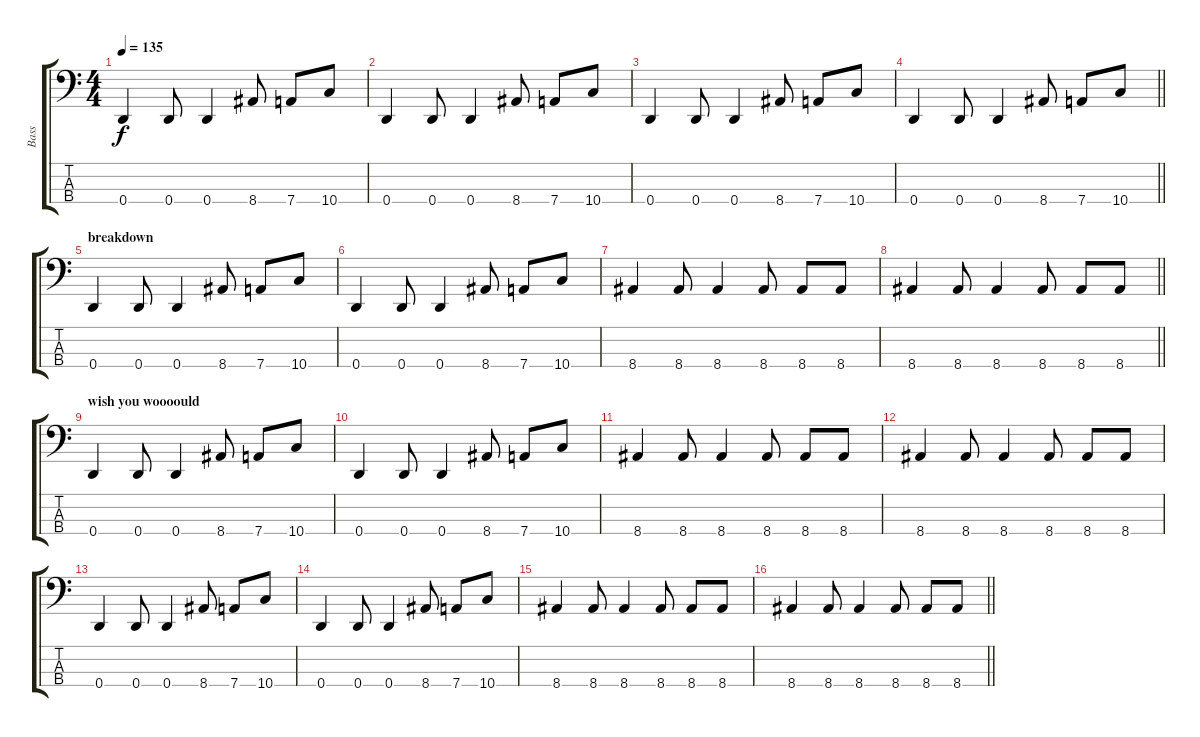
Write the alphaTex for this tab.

\track ("Bass" "Bass") {instrument electricbassfinger}
\staff {score tabs}
\tuning (G2 D2 A1 D1) {hide}
\ts (4 4)
\tempo 135
\clef f4
\ks c
0.4.4{dy f} 0.4.8 0.4.4 8.4.8 7.4.8 10.4.8 |
0.4.4 0.4.8 0.4.4 8.4.8 7.4.8 10.4.8 |
0.4.4 0.4.8 0.4.4 8.4.8 7.4.8 10.4.8 |
\barLineRight lightlight
0.4.4 0.4.8 0.4.4 8.4.8 7.4.8 10.4.8 |
\section ("" "breakdown")
0.4.4 0.4.8 0.4.4 8.4.8 7.4.8 10.4.8 |
0.4.4 0.4.8 0.4.4 8.4.8 7.4.8 10.4.8 |
8.4.4 8.4.8 8.4.4 8.4.8 8.4.8 8.4.8 |
\barLineRight lightlight
8.4.4 8.4.8 8.4.4 8.4.8 8.4.8 8.4.8 |
\section ("" "wish you woooould")
0.4.4 0.4.8 0.4.4 8.4.8 7.4.8 10.4.8 |
0.4.4 0.4.8 0.4.4 8.4.8 7.4.8 10.4.8 |
8.4.4 8.4.8 8.4.4 8.4.8 8.4.8 8.4.8 |
8.4.4 8.4.8 8.4.4 8.4.8 8.4.8 8.4.8 |
0.4.4 0.4.8 0.4.4 8.4.8 7.4.8 10.4.8 |
0.4.4 0.4.8 0.4.4 8.4.8 7.4.8 10.4.8 |
8.4.4 8.4.8 8.4.4 8.4.8 8.4.8 8.4.8 |
\barLineRight lightlight
8.4.4 8.4.8 8.4.4 8.4.8 8.4.8 8.4.8
